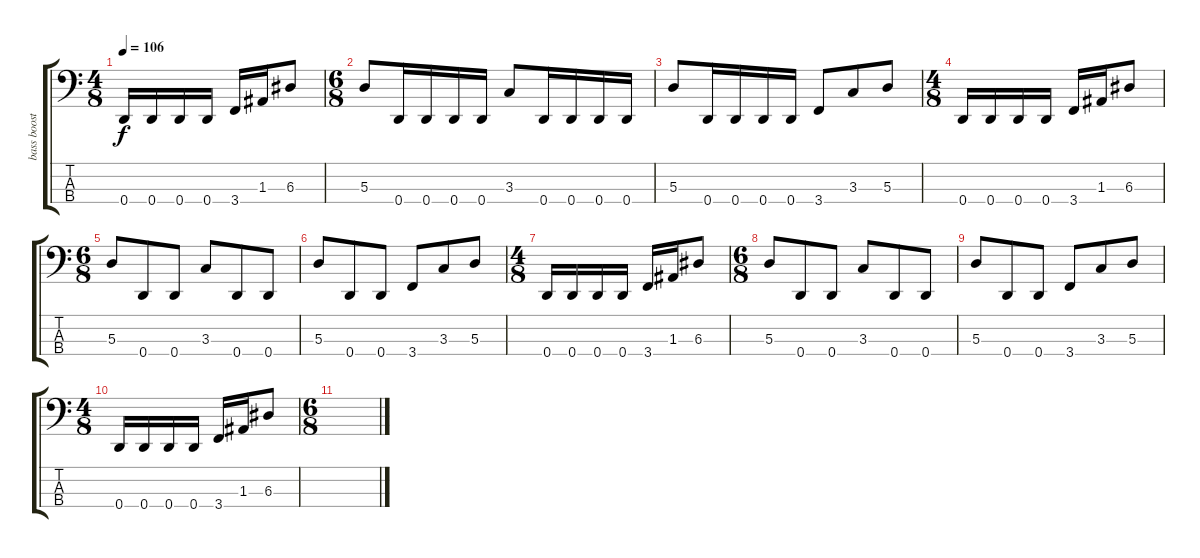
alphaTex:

\track ("bass boost" "bass boost") {instrument slapbass2}
\staff {score tabs}
\tuning (G2 D2 A1 D1) {hide}
\ts (4 8)
\tempo 106
\clef f4
\ks c
0.4.16{dy f} 0.4.16 0.4.16 0.4.16 3.4.16 1.3.16 6.3.8 |
\ts (6 8)
5.3.8 0.4.16 0.4.16 0.4.16 0.4.16 3.3.8 0.4.16 0.4.16 0.4.16 0.4.16 |
5.3.8 0.4.16 0.4.16 0.4.16 0.4.16 3.4.8 3.3.8 5.3.8 |
\ts (4 8)
0.4.16 0.4.16 0.4.16 0.4.16 3.4.16 1.3.16 6.3.8 |
\ts (6 8)
5.3.8 0.4.8 0.4.8 3.3.8 0.4.8 0.4.8 |
5.3.8 0.4.8 0.4.8 3.4.8 3.3.8 5.3.8 |
\ts (4 8)
0.4.16 0.4.16 0.4.16 0.4.16 3.4.16 1.3.16 6.3.8 |
\ts (6 8)
5.3.8 0.4.8 0.4.8 3.3.8 0.4.8 0.4.8 |
5.3.8 0.4.8 0.4.8 3.4.8 3.3.8 5.3.8 |
\ts (4 8)
0.4.16 0.4.16 0.4.16 0.4.16 3.4.16 1.3.16 6.3.8 |
\ts (6 8)
